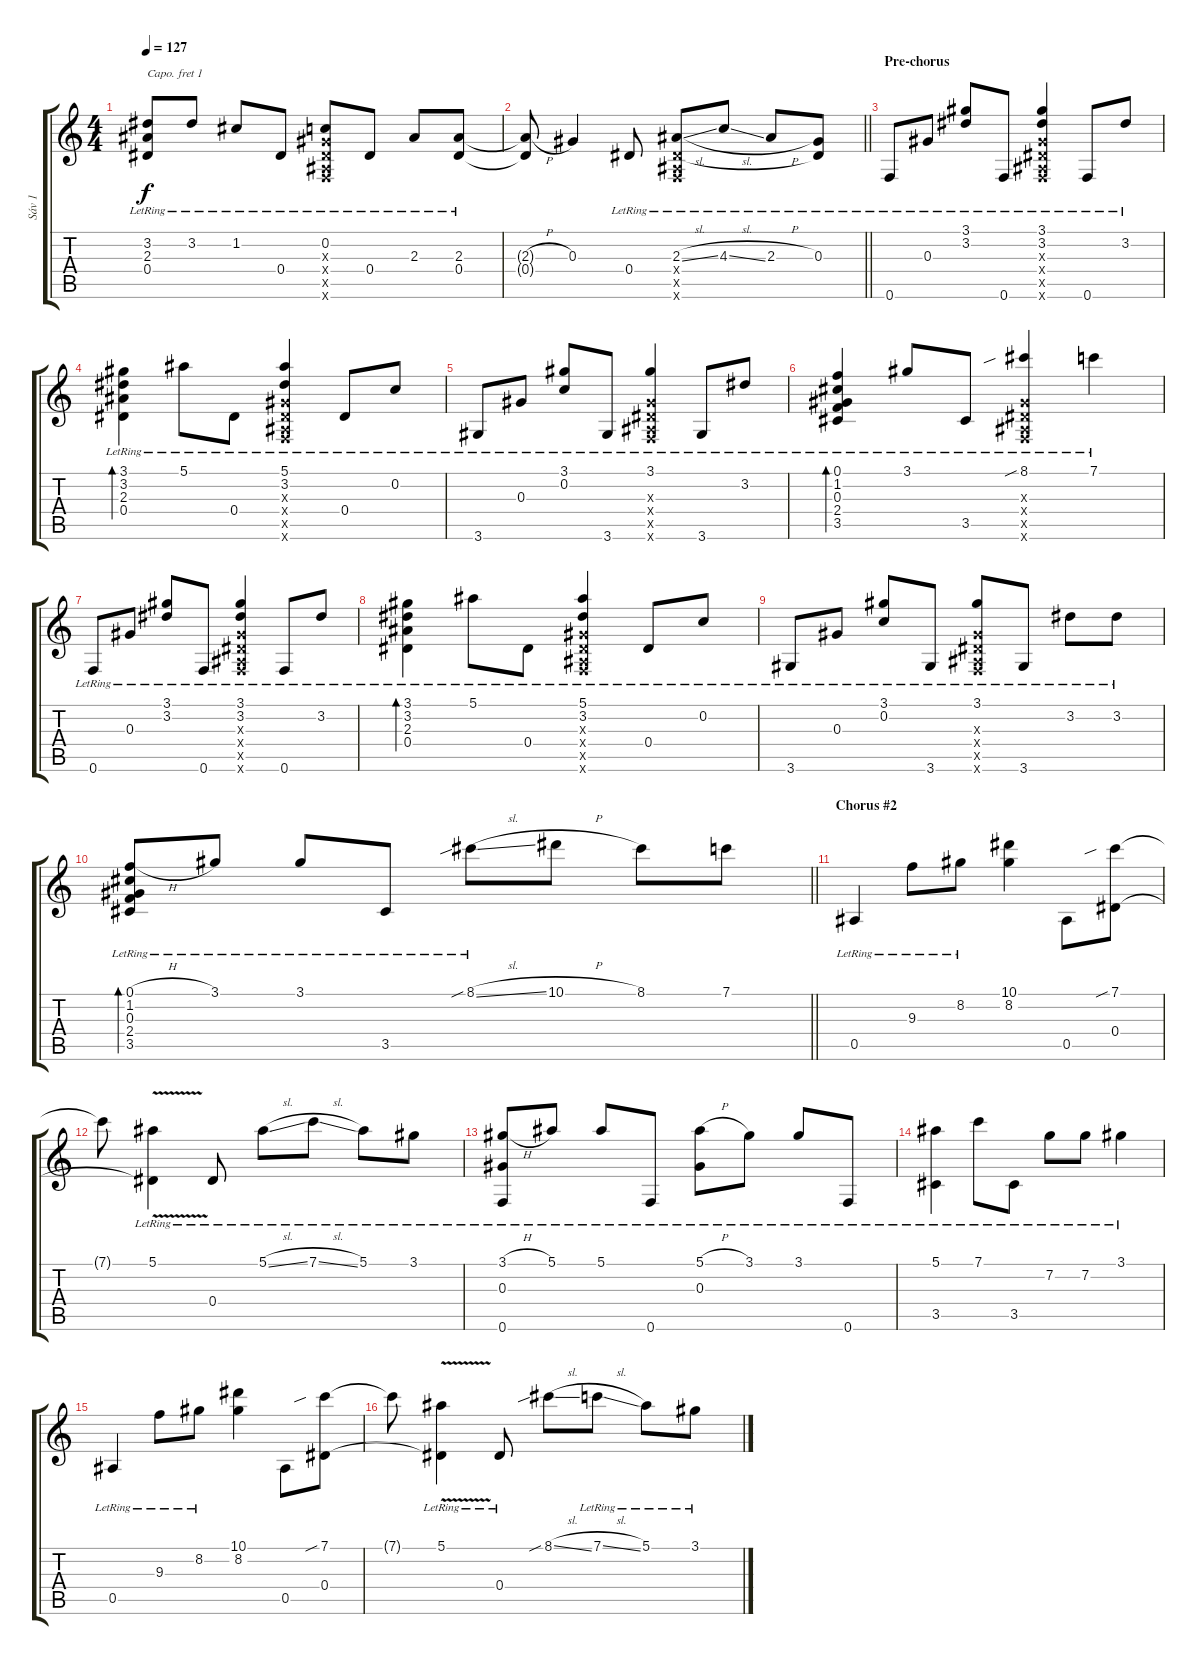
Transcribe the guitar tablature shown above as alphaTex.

\track ("Sáv 1" "Sáv 1") {instrument acousticguitarsteel}
\staff {score tabs}
\capo 1
\tuning (E4 B3 G3 D3 A2 E2) {hide}
\ts (4 4)
\tempo 127
\clef g2
\ks c
(3.2{lr} 2.3{lr} 0.4{lr}).8{dy f} 3.2{lr}.8 1.2{lr}.8 0.4{lr}.8 (0.2{lr} 0.3{x} 0.4{x} 0.5{x} 0.6{x}).8 0.4{lr}.8 2.3{lr}.8 (2.3{lr} 0.4{lr}).8 |
\barLineRight lightlight
(2.3{h t} 0.4{t}).8 0.3.4 0.4{lr}.8 (2.3{sl lr} 0.4{x} 0.5{x} 0.6{x}).8 4.3{sl lr}.8 2.3{h lr}.8 (0.3{lr} 0.4{t}).8 |
\section ("" "Pre-chorus")
0.6{lr}.8 0.3{lr}.8 (3.1{lr} 3.2{lr}).8 0.6{lr}.8 (3.1{lr} 3.2{lr} 0.3{x} 0.4{x} 0.5{x} 0.6{x}).4 0.6{lr}.8 3.2{lr}.8 |
(3.1{lr} 3.2{lr} 2.3{lr} 0.4{lr}).4{bd 120} 5.1{lr}.8 0.4{lr}.8 (5.1{lr} 3.2{lr} 0.3{x} 0.4{x} 0.5{x} 0.6{x}).4 0.4{lr}.8 0.2{lr}.8 |
3.6{lr}.8 0.3{lr}.8 (3.1{lr} 0.2{lr}).8 3.6{lr}.8 (3.1{lr} 0.3{x} 0.4{x} 0.5{x} 0.6{x}).4 3.6{lr}.8 3.2{lr}.8 |
(0.1{lr} 1.2{lr} 0.3{lr} 2.4{lr} 3.5{lr}).4{bd 120} 3.1{lr}.8 3.5{lr}.8 (8.1{sib lr} 0.3{x} 0.4{x} 0.5{x} 0.6{x}).4 7.1{lr}.4 |
0.6{lr}.8 0.3{lr}.8 (3.1{lr} 3.2{lr}).8 0.6{lr}.8 (3.1{lr} 3.2{lr} 0.3{x} 0.4{x} 0.5{x} 0.6{x}).4 0.6{lr}.8 3.2{lr}.8 |
(3.1{lr} 3.2{lr} 2.3{lr} 0.4{lr}).4{bd 120} 5.1{lr}.8 0.4{lr}.8 (5.1{lr} 3.2{lr} 0.3{x} 0.4{x} 0.5{x} 0.6{x}).4 0.4{lr}.8 0.2{lr}.8 |
3.6{lr}.8 0.3{lr}.8 (3.1{lr} 0.2{lr}).8 3.6{lr}.8 (3.1{lr} 0.3{x} 0.4{x} 0.5{x} 0.6{x}).8 3.6{lr}.8 3.2{lr}.8 3.2{lr}.8 |
\barLineRight lightlight
(0.1{h lr} 1.2{lr} 0.3{lr} 2.4{lr} 3.5{lr}).8{bd 120} 3.1{lr}.8 3.1{lr}.8 3.5{lr}.8 8.1{sib sl lr}.8 10.1{h}.8 8.1.8 7.1.8 |
\section ("" "Chorus #2")
0.5{lr}.4 9.3{lr}.8 8.2{lr}.8 (10.1 8.2).4 0.5.8 (7.1{sib} 0.4).8 |
7.1{t}.8 (5.1{v lr} 0.4{t}).4 0.4{lr}.8 5.1{sl lr}.8 7.1{sl lr}.8 5.1{lr}.8 3.1{lr}.8 |
(3.1{h lr} 0.3{lr} 0.6{lr}).8 5.1{lr}.8 5.1{lr}.8 0.6{lr}.8 (5.1{h lr} 0.3{lr}).8 3.1{lr}.8 3.1{lr}.8 0.6{lr}.8 |
(5.1{lr} 3.5{lr}).4 7.1{lr}.8 3.5{lr}.8 7.2{lr}.8 7.2{lr}.8 3.1{lr}.4 |
0.5{lr}.4 9.3{lr}.8 8.2{lr}.8 (10.1 8.2).4 0.5.8 (7.1{sib} 0.4).8 |
7.1{t}.8 (5.1{v lr} 0.4{t}).4 0.4{lr}.8 8.1{sib sl}.8 7.1{sl lr}.8 5.1{lr}.8 3.1{lr}.8
